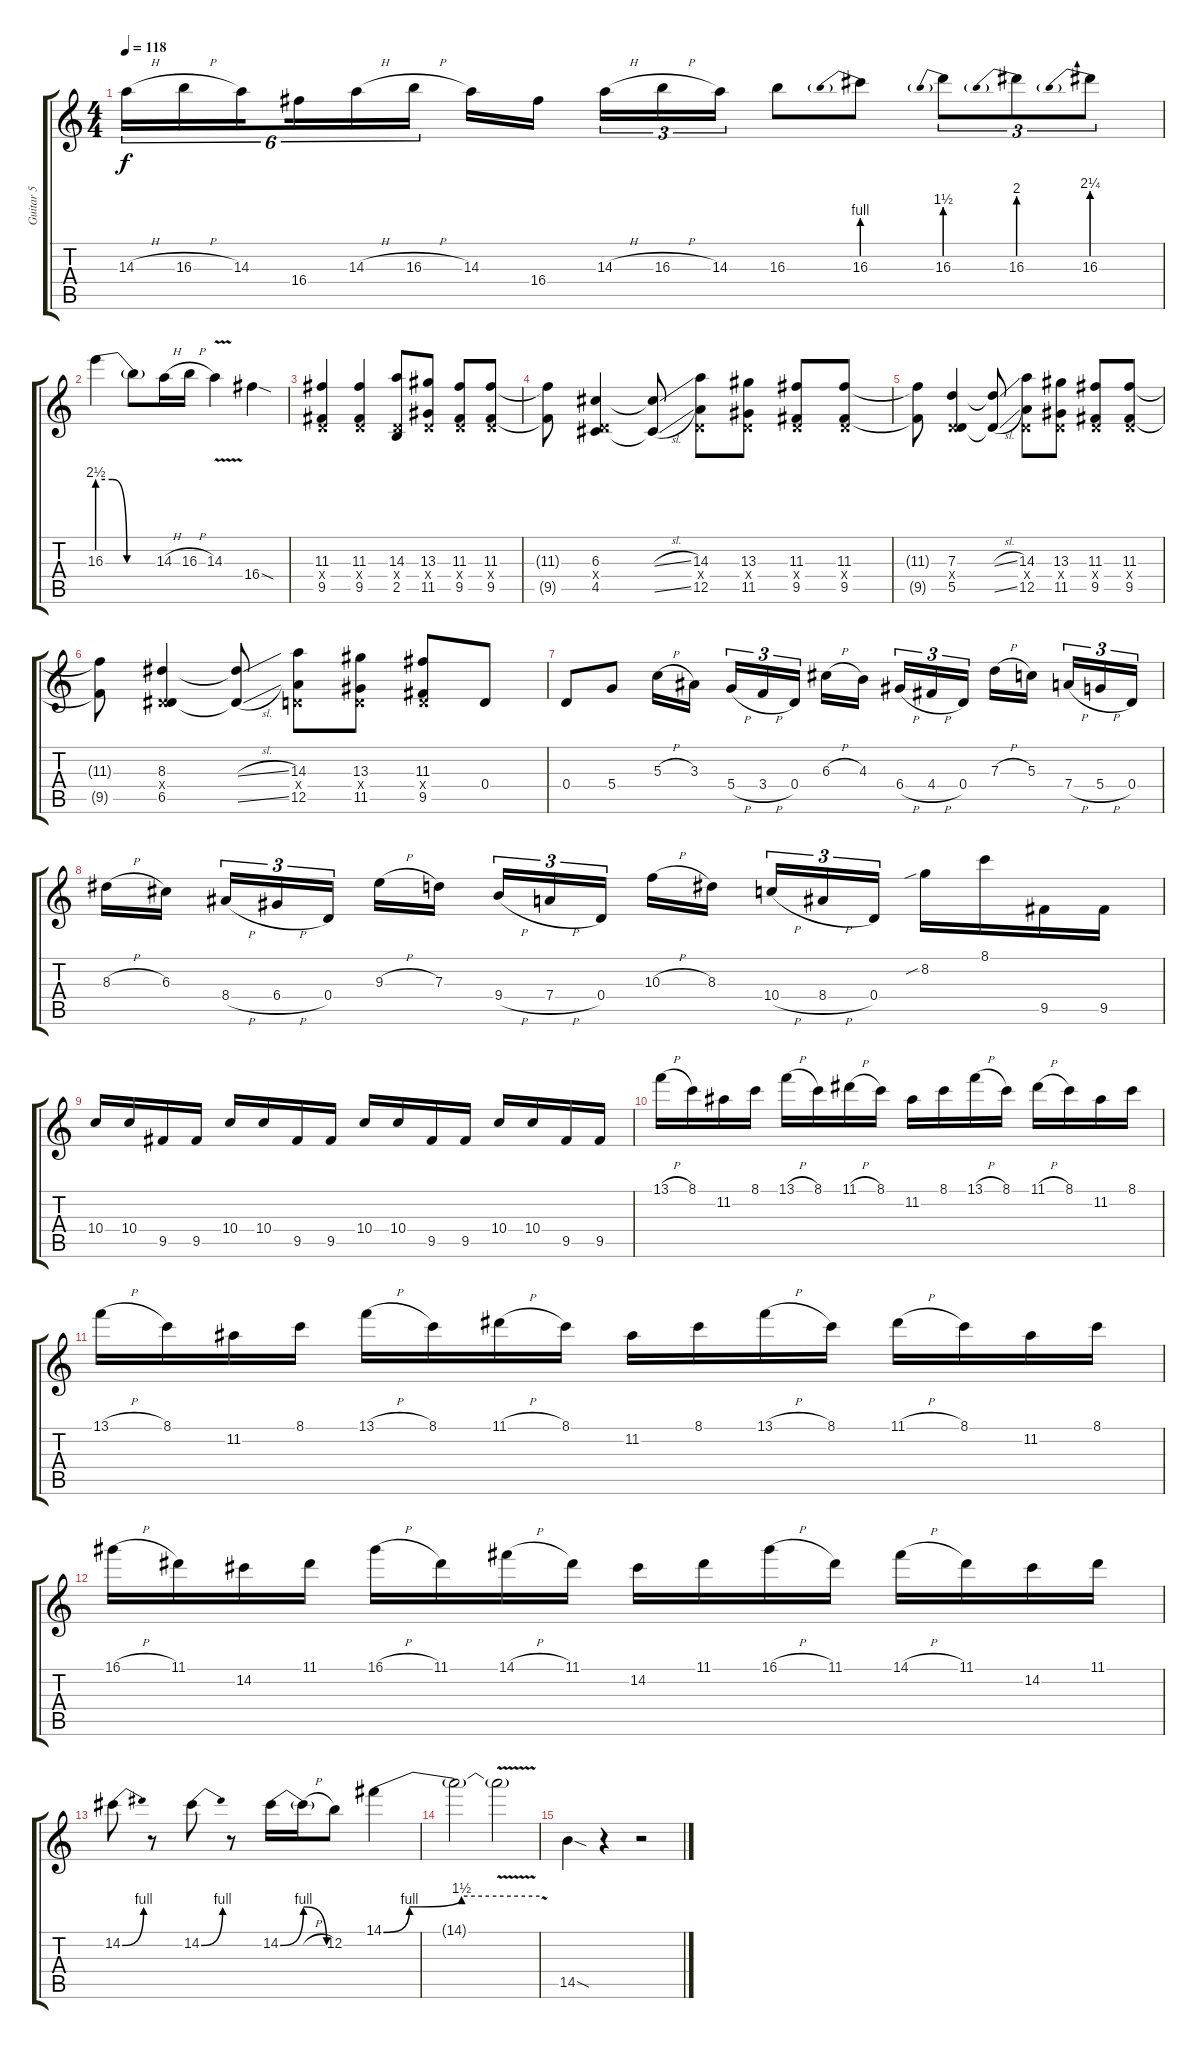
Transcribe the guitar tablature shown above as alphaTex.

\track ("Guitar 5" "Guitar 5") {instrument distortionguitar}
\staff {score tabs}
\tuning (E4 B3 G3 D3 A2 E2) {hide}
\ts (4 4)
\tempo 118
\clef g2
\ks c
14.3{h}.16{tu (6 4) dy f} 16.3{h}.16{tu (6 4)} 14.3.16{tu (6 4) beam splitsecondary} 16.4.16{tu (6 4)} 14.3{h}.16{tu (6 4)} 16.3{h}.16{tu (6 4)} 14.3.16 16.4.16{beam splitsecondary} 14.3{h}.16{tu (3 2)} 16.3{h}.16{tu (3 2)} 14.3.16{tu (3 2)} 16.3.8 16.3{be (prebend 0 4 60 4)}.8 16.3{be (prebend 0 6 60 6)}.8{tu (3 2)} 16.3{be (prebend 0 8 60 8)}.8{tu (3 2)} 16.3{be (prebend 0 9 60 9)}.8{tu (3 2)} |
16.3{be (custom 0 10 15 10 30 0 60 0)}.4 16.3{t}.8 14.3{h}.16 16.3{h}.16 14.3{v}.4 16.4{sod}.4 |
(11.3 0.4{x} 9.5).4 (11.3 0.4{x} 9.5).4 (14.3 0.4{x} 2.5).8 (13.3 0.4{x} 11.5).8 (11.3 0.4{x} 9.5).8 (11.3 0.4{x} 9.5).8 |
(11.3{t} 9.5{t}).8 (6.3 0.4{x} 4.5).4 (6.3{sl t} 4.5{sl t}).8 (14.3 0.4{x} 12.5).8 (13.3 0.4{x} 11.5).8 (11.3 0.4{x} 9.5).8 (11.3 0.4{x} 9.5).8 |
(11.3{t} 9.5{t}).8 (7.3 0.4{x} 5.5).4 (7.3{sl t} 5.5{sl t}).8 (14.3 0.4{x} 12.5).8 (13.3 0.4{x} 11.5).8 (11.3 0.4{x} 9.5).8 (11.3 0.4{x} 9.5).8 |
(11.3{t} 9.5{t}).8 (8.3 0.4{x} 6.5).4 (8.3{sl t} 6.5{sl t}).8 (14.3 0.4{x} 12.5).8 (13.3 0.4{x} 11.5).8 (11.3 0.4{x} 9.5).8 0.4.8 |
0.4.8 5.4.8 5.3{h}.16 3.3.16{beam splitsecondary} 5.4{h}.16{tu (3 2)} 3.4{h}.16{tu (3 2)} 0.4.16{tu (3 2)} 6.3{h}.16 4.3.16{beam splitsecondary} 6.4{h}.16{tu (3 2)} 4.4{h}.16{tu (3 2)} 0.4.16{tu (3 2)} 7.3{h}.16 5.3.16{beam splitsecondary} 7.4{h}.16{tu (3 2)} 5.4{h}.16{tu (3 2)} 0.4.16{tu (3 2)} |
8.3{h}.16 6.3.16{beam splitsecondary} 8.4{h}.16{tu (3 2)} 6.4{h}.16{tu (3 2)} 0.4.16{tu (3 2)} 9.3{h}.16 7.3.16{beam splitsecondary} 9.4{h}.16{tu (3 2)} 7.4{h}.16{tu (3 2)} 0.4.16{tu (3 2)} 10.3{h}.16 8.3.16{beam splitsecondary} 10.4{h}.16{tu (3 2)} 8.4{h}.16{tu (3 2)} 0.4.16{tu (3 2)} 8.2{sib}.16 8.1.16 9.5.16 9.5.16 |
10.4.16 10.4.16 9.5.16 9.5.16 10.4.16 10.4.16 9.5.16 9.5.16 10.4.16 10.4.16 9.5.16 9.5.16 10.4.16 10.4.16 9.5.16 9.5.16 |
13.1{h}.16 8.1.16 11.2.16 8.1.16 13.1{h}.16 8.1.16 11.1{h}.16 8.1.16 11.2.16 8.1.16 13.1{h}.16 8.1.16 11.1{h}.16 8.1.16 11.2.16 8.1.16 |
13.1{h}.16 8.1.16 11.2.16 8.1.16 13.1{h}.16 8.1.16 11.1{h}.16 8.1.16 11.2.16 8.1.16 13.1{h}.16 8.1.16 11.1{h}.16 8.1.16 11.2.16 8.1.16 |
16.1{h}.16 11.1.16 14.2.16 11.1.16 16.1{h}.16 11.1.16 14.1{h}.16 11.1.16 14.2.16 11.1.16 16.1{h}.16 11.1.16 14.1{h}.16 11.1.16 14.2.16 11.1.16 |
14.2{be (bend 0 0 60 4)}.8 r.8 14.2{be (bend 0 0 60 4)}.8 r.8 14.2{be (bendrelease 0 0 30 4 30 4 60 0)}.16 14.2{h t}.16 12.2.8 14.1{be (custom 0 0 10 4 30 6 60 6)}.4 |
14.1{t}.2 14.1{v t}.2 |
14.5{sod}.4 r.4 r.2
